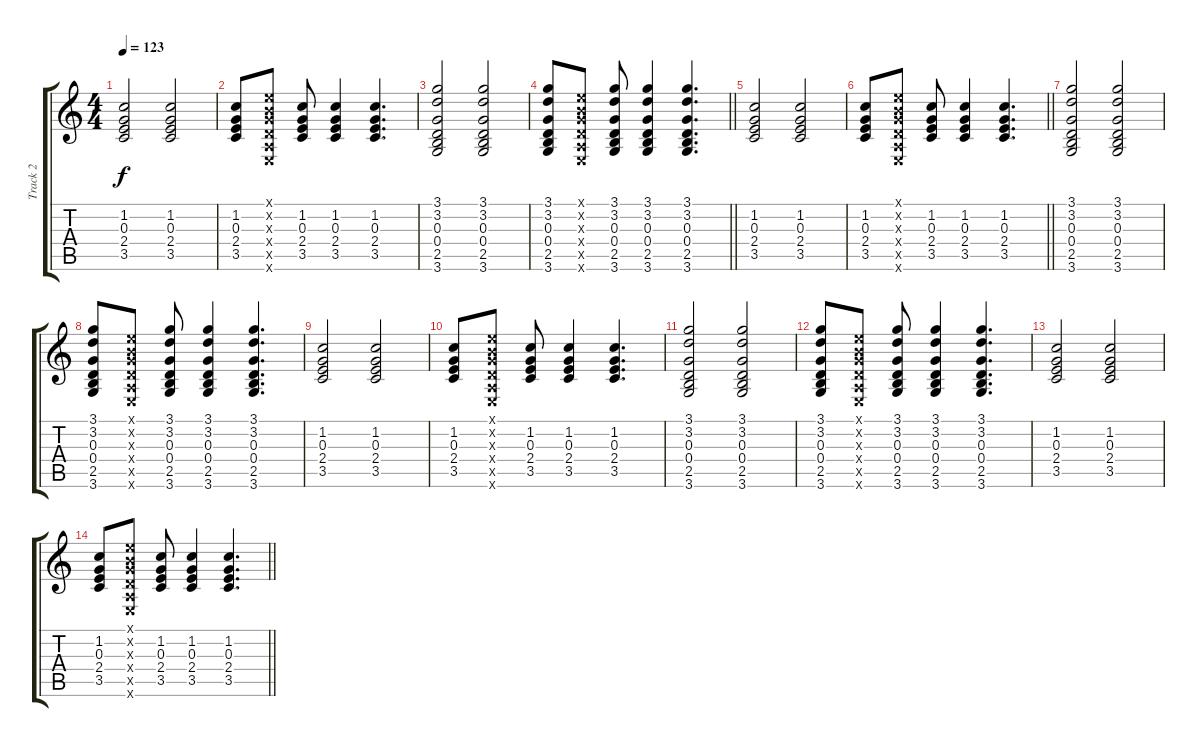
\track ("Track 2" "Track 2") {instrument acousticguitarsteel}
\staff {score tabs}
\tuning (E4 B3 G3 D3 A2 E2) {hide}
\ts (4 4)
\tempo 123
\clef g2
\ks c
(1.2 0.3 2.4 3.5).2{dy f} (1.2 0.3 2.4 3.5).2 |
(1.2 0.3 2.4 3.5).8 (0.1{x} 0.2{x} 0.3{x} 0.4{x} 0.5{x} 0.6{x}).8 (1.2 0.3 2.4 3.5).8 (1.2 0.3 2.4 3.5).4 (1.2 0.3 2.4 3.5).4{d} |
(3.1 3.2 0.3 0.4 2.5 3.6).2 (3.1 3.2 0.3 0.4 2.5 3.6).2 |
\barLineRight lightlight
(3.1 3.2 0.3 0.4 2.5 3.6).8 (0.1{x} 0.2{x} 0.3{x} 0.4{x} 0.5{x} 0.6{x}).8 (3.1 3.2 0.3 0.4 2.5 3.6).8 (3.1 3.2 0.3 0.4 2.5 3.6).4 (3.1 3.2 0.3 0.4 2.5 3.6).4{d} |
\section ("" "")
(1.2 0.3 2.4 3.5).2 (1.2 0.3 2.4 3.5).2 |
\barLineRight lightlight
(1.2 0.3 2.4 3.5).8 (0.1{x} 0.2{x} 0.3{x} 0.4{x} 0.5{x} 0.6{x}).8 (1.2 0.3 2.4 3.5).8 (1.2 0.3 2.4 3.5).4 (1.2 0.3 2.4 3.5).4{d} |
(3.1 3.2 0.3 0.4 2.5 3.6).2 (3.1 3.2 0.3 0.4 2.5 3.6).2 |
(3.1 3.2 0.3 0.4 2.5 3.6).8 (0.1{x} 0.2{x} 0.3{x} 0.4{x} 0.5{x} 0.6{x}).8 (3.1 3.2 0.3 0.4 2.5 3.6).8 (3.1 3.2 0.3 0.4 2.5 3.6).4 (3.1 3.2 0.3 0.4 2.5 3.6).4{d} |
(1.2 0.3 2.4 3.5).2{volume 3} (1.2 0.3 2.4 3.5).2 |
(1.2 0.3 2.4 3.5).8 (0.1{x} 0.2{x} 0.3{x} 0.4{x} 0.5{x} 0.6{x}).8 (1.2 0.3 2.4 3.5).8 (1.2 0.3 2.4 3.5).4 (1.2 0.3 2.4 3.5).4{d} |
(3.1 3.2 0.3 0.4 2.5 3.6).2 (3.1 3.2 0.3 0.4 2.5 3.6).2 |
(3.1 3.2 0.3 0.4 2.5 3.6).8 (0.1{x} 0.2{x} 0.3{x} 0.4{x} 0.5{x} 0.6{x}).8 (3.1 3.2 0.3 0.4 2.5 3.6).8 (3.1 3.2 0.3 0.4 2.5 3.6).4 (3.1 3.2 0.3 0.4 2.5 3.6).4{d} |
(1.2 0.3 2.4 3.5).2 (1.2 0.3 2.4 3.5).2 |
\barLineRight lightlight
(1.2 0.3 2.4 3.5).8 (0.1{x} 0.2{x} 0.3{x} 0.4{x} 0.5{x} 0.6{x}).8 (1.2 0.3 2.4 3.5).8 (1.2 0.3 2.4 3.5).4 (1.2 0.3 2.4 3.5).4{d}
